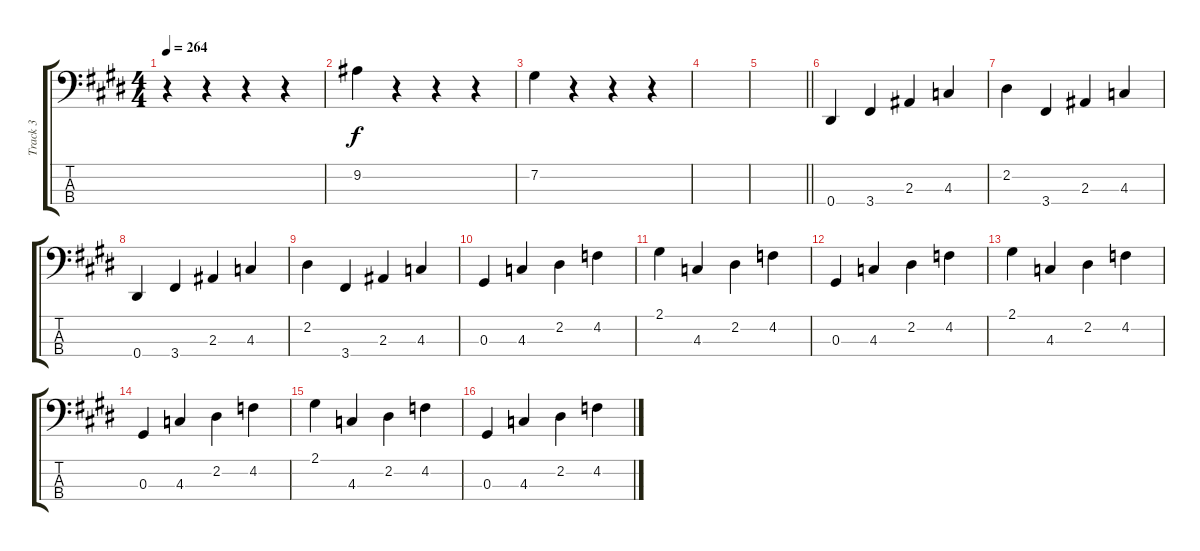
\track ("Track 3" "Track 3") {instrument electricbassfinger}
\staff {score tabs}
\tuning (Gb2 Db2 Ab1 Eb1) {hide}
\ts (4 4)
\tempo 264
\clef f4
\ks e
r.4{dy f} r.4 r.4 r.4 |
9.2.4 r.4 r.4 r.4 |
7.2.4 r.4 r.4 r.4 |
|
\barLineRight lightlight
|
0.4.4 3.4.4 2.3.4 4.3.4 |
2.2.4 3.4.4 2.3.4 4.3.4 |
0.4.4 3.4.4 2.3.4 4.3.4 |
2.2.4 3.4.4 2.3.4 4.3.4 |
0.3.4 4.3.4 2.2.4 4.2.4 |
2.1.4 4.3.4 2.2.4 4.2.4 |
0.3.4 4.3.4 2.2.4 4.2.4 |
2.1.4 4.3.4 2.2.4 4.2.4 |
0.3.4 4.3.4 2.2.4 4.2.4 |
2.1.4 4.3.4 2.2.4 4.2.4 |
0.3.4 4.3.4 2.2.4 4.2.4
